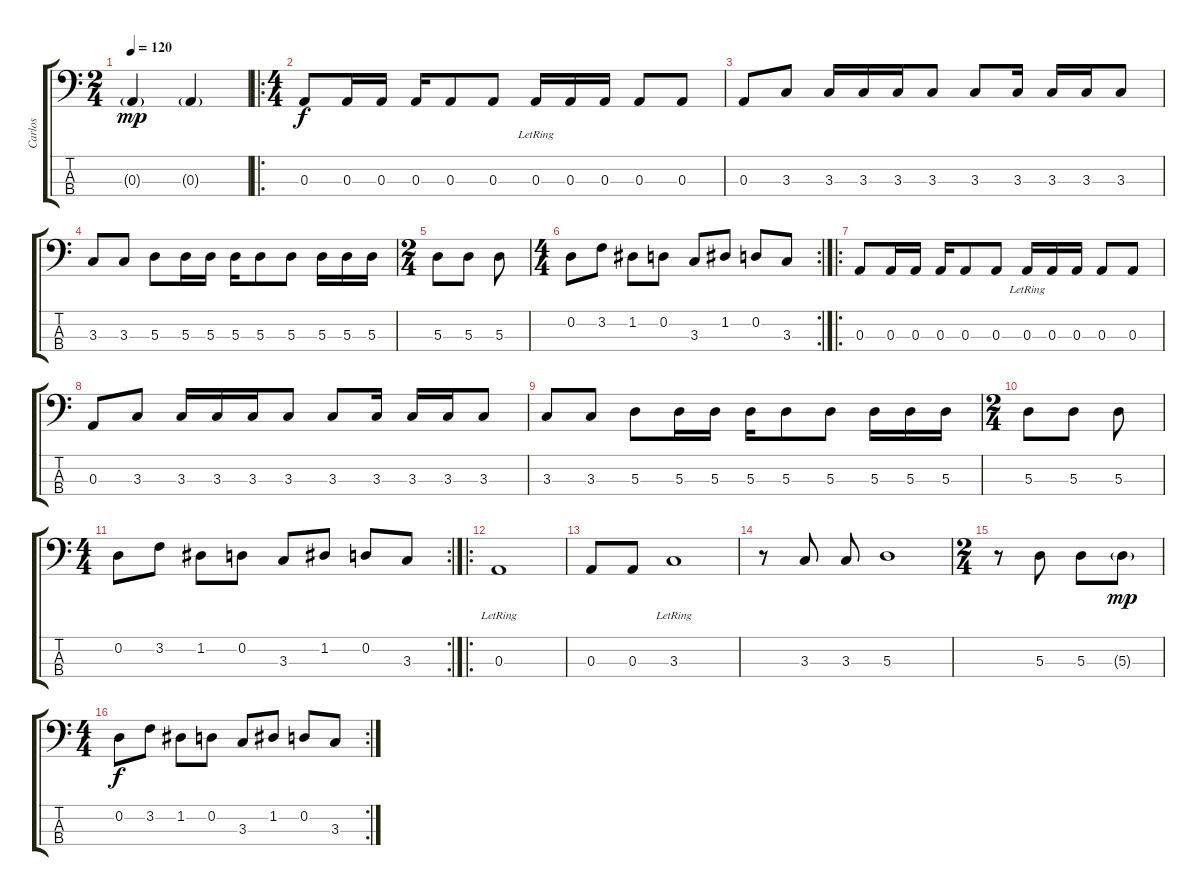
\track ("Carlos" "Carlos") {instrument electricbassfinger}
\staff {score tabs}
\tuning (G2 D2 A1 E1) {hide}
\ts (2 4)
\tempo 120
\clef f4
\ks c
0.3{g}.4{dy mp} 0.3{g}.4 |
\ro
\ts (4 4)
0.3.8{dy f} 0.3.16 0.3.16 0.3.16 0.3.8 0.3.8 0.3{lr}.16 0.3.16 0.3.16 0.3.8 0.3.8 |
0.3.8 3.3.8 3.3.16 3.3.16 3.3.16 3.3.8 3.3.8 3.3.16 3.3.16 3.3.16 3.3.8 |
3.3.8 3.3.8 5.3.8 5.3.16 5.3.16 5.3.16 5.3.8 5.3.8 5.3.16 5.3.16 5.3.16 |
\ts (2 4)
5.3.8 5.3.8 5.3.8 |
\rc 2
\ts (4 4)
0.2.8 3.2.8 1.2.8 0.2.8 3.3.8 1.2.8 0.2.8 3.3.8 |
\ro
0.3.8 0.3.16 0.3.16 0.3.16 0.3.8 0.3.8 0.3{lr}.16 0.3.16 0.3.16 0.3.8 0.3.8 |
0.3.8 3.3.8 3.3.16 3.3.16 3.3.16 3.3.8 3.3.8 3.3.16 3.3.16 3.3.16 3.3.8 |
3.3.8 3.3.8 5.3.8 5.3.16 5.3.16 5.3.16 5.3.8 5.3.8 5.3.16 5.3.16 5.3.16 |
\ts (2 4)
5.3.8 5.3.8 5.3.8 |
\rc 2
\ts (4 4)
0.2.8 3.2.8 1.2.8 0.2.8 3.3.8 1.2.8 0.2.8 3.3.8 |
\ro
0.3{lr}.1 |
0.3.8 0.3.8 3.3{lr}.1 |
r.8 3.3.8 3.3.8 5.3.1 |
\ts (2 4)
r.8 5.3.8 5.3.8 5.3{g}.8{dy mp} |
\rc 2
\ts (4 4)
0.2.8{dy f} 3.2.8 1.2.8 0.2.8 3.3.8 1.2.8 0.2.8 3.3.8
